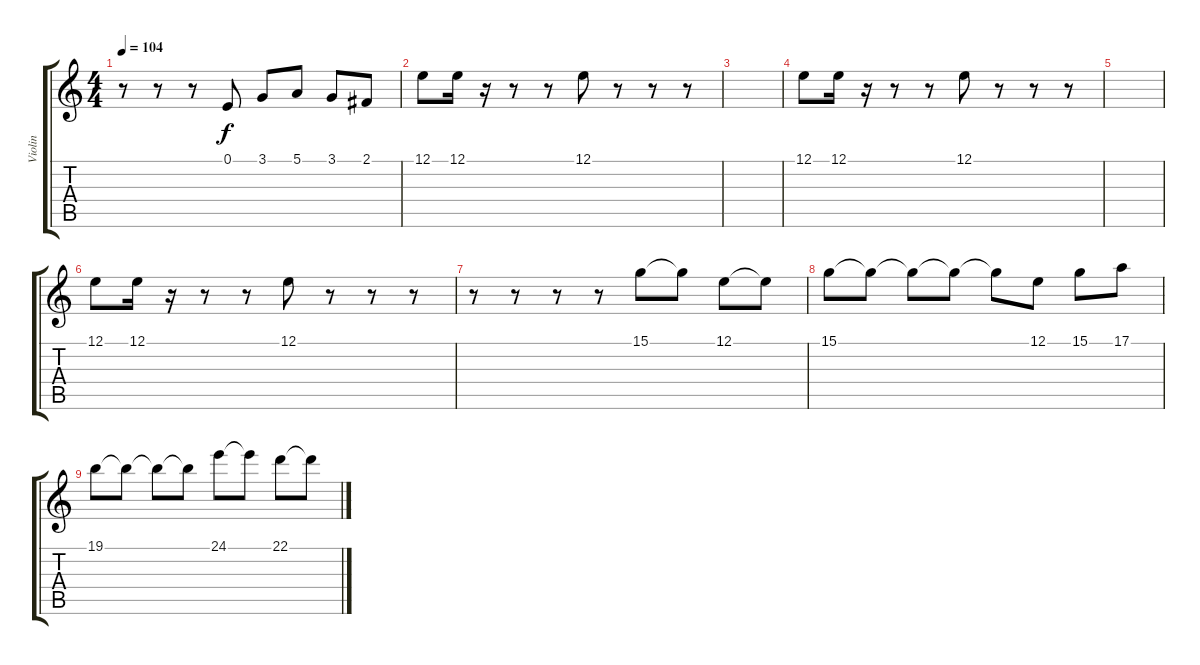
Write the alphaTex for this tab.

\track ("Violin" "Violin") {instrument violin}
\staff {score tabs}
\tuning (E4 B3 G3 D3 A2 E2) {hide}
\ts (4 4)
\tempo 104
\clef g2
\ks c
r.8{dy f volume 10} r.8 r.8 0.1.8 3.1.8 5.1.8 3.1.8 2.1.8 |
12.1.8{volume 6} 12.1.16 r.16 r.8 r.8 12.1.8 r.8 r.8 r.8 |
|
12.1.8 12.1.16 r.16 r.8 r.8 12.1.8 r.8 r.8 r.8 |
|
12.1.8 12.1.16 r.16 r.8 r.8 12.1.8 r.8 r.8 r.8 |
r.8{volume 9} r.8 r.8 r.8 15.1.8 15.1{t}.8 12.1.8 12.1{t}.8 |
15.1.8 15.1{t}.8 15.1{t}.8 15.1{t}.8 15.1{t}.8 12.1.8 15.1.8 17.1.8 |
19.1.8 19.1{t}.8 19.1{t}.8 19.1{t}.8 24.1.8 24.1{t}.8 22.1.8 22.1{t}.8
